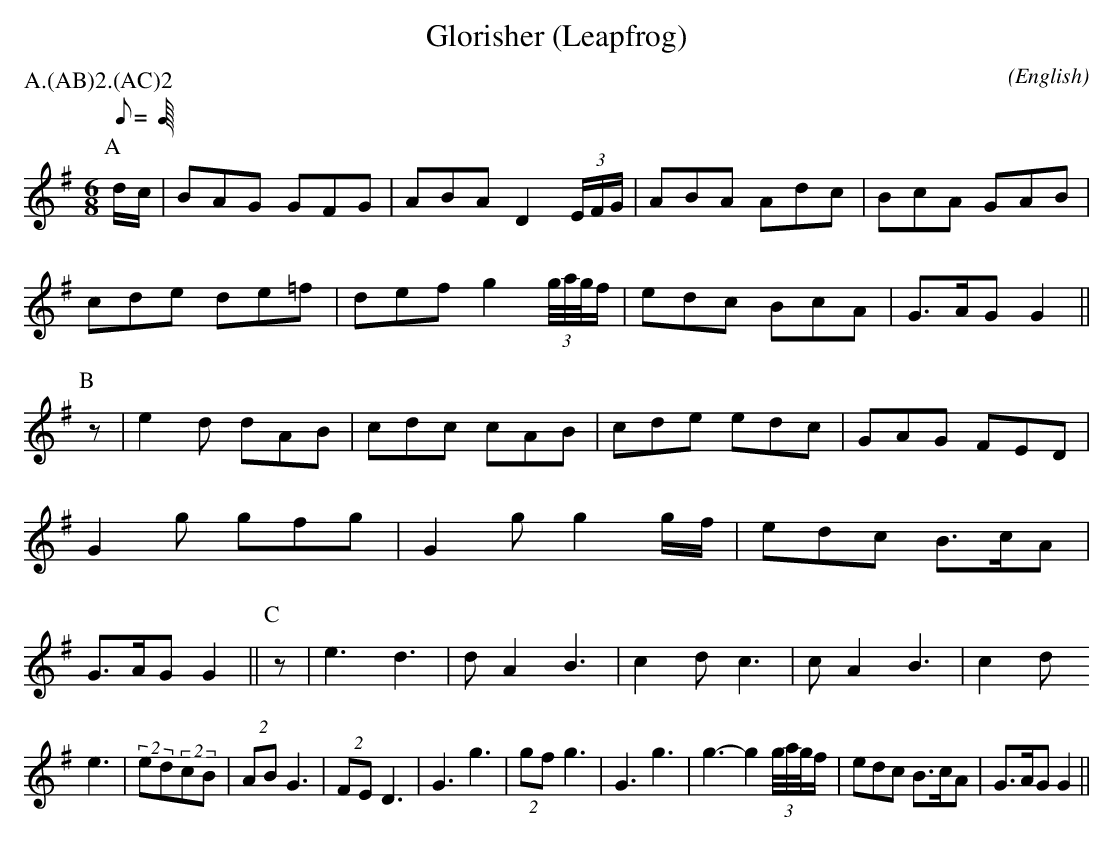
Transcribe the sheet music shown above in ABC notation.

X:1
T:Glorisher (Leapfrog)
M:6/8
C:
O:English
P:A.(AB)2.(AC)2
K:G
Q:C3=100
P:A
d/2c/2 | BAG GFG  | ABA  D2 (3E/2F/2G/2    | ABA  Adc  | BcA  GAB |\
         cde de=f | def  g2 (3g/4a/4g/4f/2 | edc  BcA  | G>AG G2  ||\
P:B
z      | e2 d dAB | cdc  cAB               | cde  edc  | GAG  FED |\
         G2 g gfg | G2 g g2 g/2f/2         | edc  B>cA | G>AG G2  ||\
P:C
z      | e3   d3  | d A2 B3                | c2 d c3   | c A2 B3  | c2 d
 e3 |\
(2ed(2cB | (2AB G3 | (2FE D3 | G3   g3 | (2gf g3 |\
         G3   g3  | g3-  g2 (3g/4a/4g/4f/2 | edc  B>cA | G>AG G2  ||
